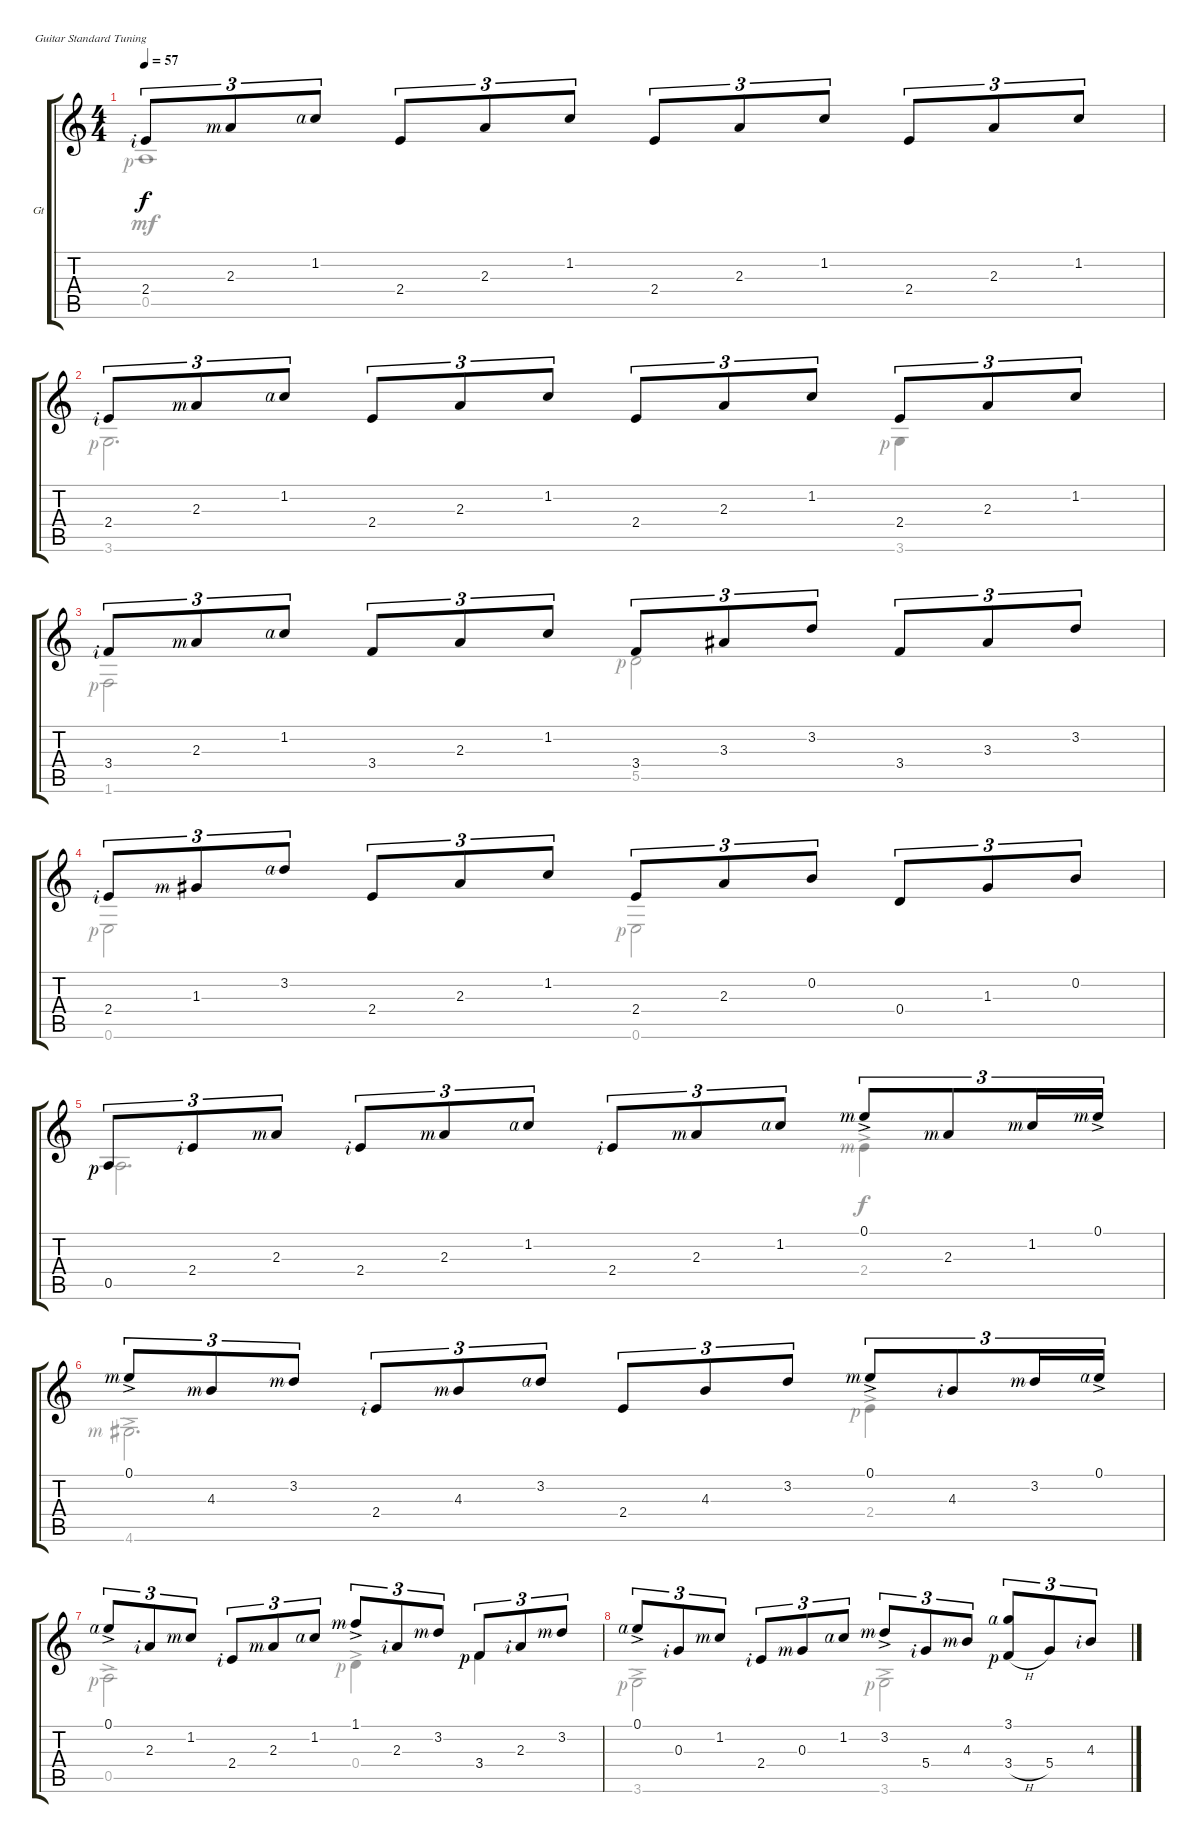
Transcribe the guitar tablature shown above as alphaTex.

\defaultSystemsLayout 4
\bracketExtendMode groupsimilarinstruments
\firstSystemTrackNameOrientation horizontal
\otherSystemsTrackNameOrientation horizontal
\track ("Guitar" "Gt") {instrument acousticguitarnylon}
\staff {score tabs}
\tuning (E4 B3 G3 D3 A2 E2)
\voice
\ts (4 4)
\tempo 57
\clef g2
\scale
0.994529
\ks c
2.4{rf 2}.8{tu (3 2) dy f instrument acousticguitarnylon} 2.3{rf 3}.8{tu (3 2)} 1.2{rf 4}.8{tu (3 2)} 2.4.8{tu (3 2)} 2.3.8{tu (3 2)} 1.2.8{tu (3 2)} 2.4.8{tu (3 2)} 2.3.8{tu (3 2)} 1.2.8{tu (3 2)} 2.4.8{tu (3 2)} 2.3.8{tu (3 2)} 1.2.8{tu (3 2)} |
\scale
1.00547 2.4{rf 2}.8{tu (3 2)} 2.3{rf 3}.8{tu (3 2)} 1.2{rf 4}.8{tu (3 2)} 2.4.8{tu (3 2)} 2.3.8{tu (3 2)} 1.2.8{tu (3 2)} 2.4.8{tu (3 2)} 2.3.8{tu (3 2)} 1.2.8{tu (3 2)} 2.4.8{tu (3 2)} 2.3.8{tu (3 2)} 1.2.8{tu (3 2)} |
3.4{rf 2}.8{tu (3 2)} 2.3{rf 3}.8{tu (3 2)} 1.2{rf 4}.8{tu (3 2)} 3.4.8{tu (3 2)} 2.3.8{tu (3 2)} 1.2.8{tu (3 2)} 3.4.8{tu (3 2)} 3.3.8{tu (3 2)} 3.2.8{tu (3 2)} 3.4.8{tu (3 2)} 3.3.8{tu (3 2)} 3.2.8{tu (3 2)} |
2.4{rf 2}.8{tu (3 2)} 1.3{rf 3}.8{tu (3 2)} 3.2{rf 4}.8{tu (3 2)} 2.4.8{tu (3 2)} 2.3.8{tu (3 2)} 1.2.8{tu (3 2)} 2.4.8{tu (3 2)} 2.3.8{tu (3 2)} 0.2.8{tu (3 2)} 0.4.8{tu (3 2)} 1.3.8{tu (3 2)} 0.2.8{tu (3 2)} |
0.5{rf 1}.8{tu (3 2)} 2.4{rf 2}.8{tu (3 2)} 2.3{rf 3}.8{tu (3 2)} 2.4{rf 2}.8{tu (3 2)} 2.3{rf 3}.8{tu (3 2)} 1.2{rf 4}.8{tu (3 2)} 2.4{rf 2}.8{tu (3 2)} 2.3{rf 3}.8{tu (3 2)} 1.2{rf 4}.8{tu (3 2)} 0.1{ac rf 3}.8{tu (3 2)} 2.3{rf 3}.8{tu (3 2)} 1.2{rf 3}.16{tu (3 2)} 0.1{ac rf 3}.16{tu (3 2)} |
0.1{ac rf 3}.8{tu (3 2)} 4.3{rf 3}.8{tu (3 2)} 3.2{rf 3}.8{tu (3 2)} 2.4{rf 2}.8{tu (3 2)} 4.3{rf 3}.8{tu (3 2)} 3.2{rf 4}.8{tu (3 2)} 2.4.8{tu (3 2)} 4.3.8{tu (3 2)} 3.2.8{tu (3 2)} 0.1{ac rf 3}.8{tu (3 2)} 4.3{rf 2}.8{tu (3 2)} 3.2{rf 3}.16{tu (3 2)} 0.1{ac rf 4}.16{tu (3 2)} |
0.1{ac rf 4}.8{tu (3 2)} 2.3{rf 2}.8{tu (3 2)} 1.2{rf 3}.8{tu (3 2)} 2.4{rf 2}.8{tu (3 2)} 2.3{rf 3}.8{tu (3 2)} 1.2{rf 4}.8{tu (3 2)} 1.1{ac rf 3}.8{tu (3 2)} 2.3{rf 2}.8{tu (3 2)} 3.2{rf 3}.8{tu (3 2)} 3.4{rf 1}.8{tu (3 2)} 2.3{rf 2}.8{tu (3 2)} 3.2{rf 3}.8{tu (3 2)} |
0.1{ac rf 4}.8{tu (3 2)} 0.3{rf 2}.8{tu (3 2)} 1.2{rf 3}.8{tu (3 2)} 2.4{rf 2}.8{tu (3 2)} 0.3{rf 3}.8{tu (3 2)} 1.2{rf 4}.8{tu (3 2)} 3.2{ac rf 3}.8{tu (3 2)} 5.4{rf 2}.8{tu (3 2)} 4.3{rf 3}.8{tu (3 2)} (3.1{rf 4} 3.4{h rf 1}).8{tu (3 2)} 5.4.8{tu (3 2)} 4.3{rf 2}.8{tu (3 2)}
\voice
\clef g2
\ottava regular
\simile none
\scale
0.994529
\ks c
0.5{rf 1}.1{dy mf} |
\scale
1.00547 3.6{rf 1}.2{d} 3.6{rf 1}.4 |
1.6{rf 1}.2 5.5{rf 1}.2 |
0.6{rf 1}.2 0.6{rf 1}.2 |
0.5{rf 1}.2{d} 2.4{ac rf 3}.4{dy f} |
4.6{ac rf 3}.2{d} 2.4{ac rf 1}.4 |
0.5{ac rf 1}.2 0.4{ac rf 1}.4 3.4{rf 1}.4 |
3.6{ac rf 1}.2 3.6{ac rf 1}.2
